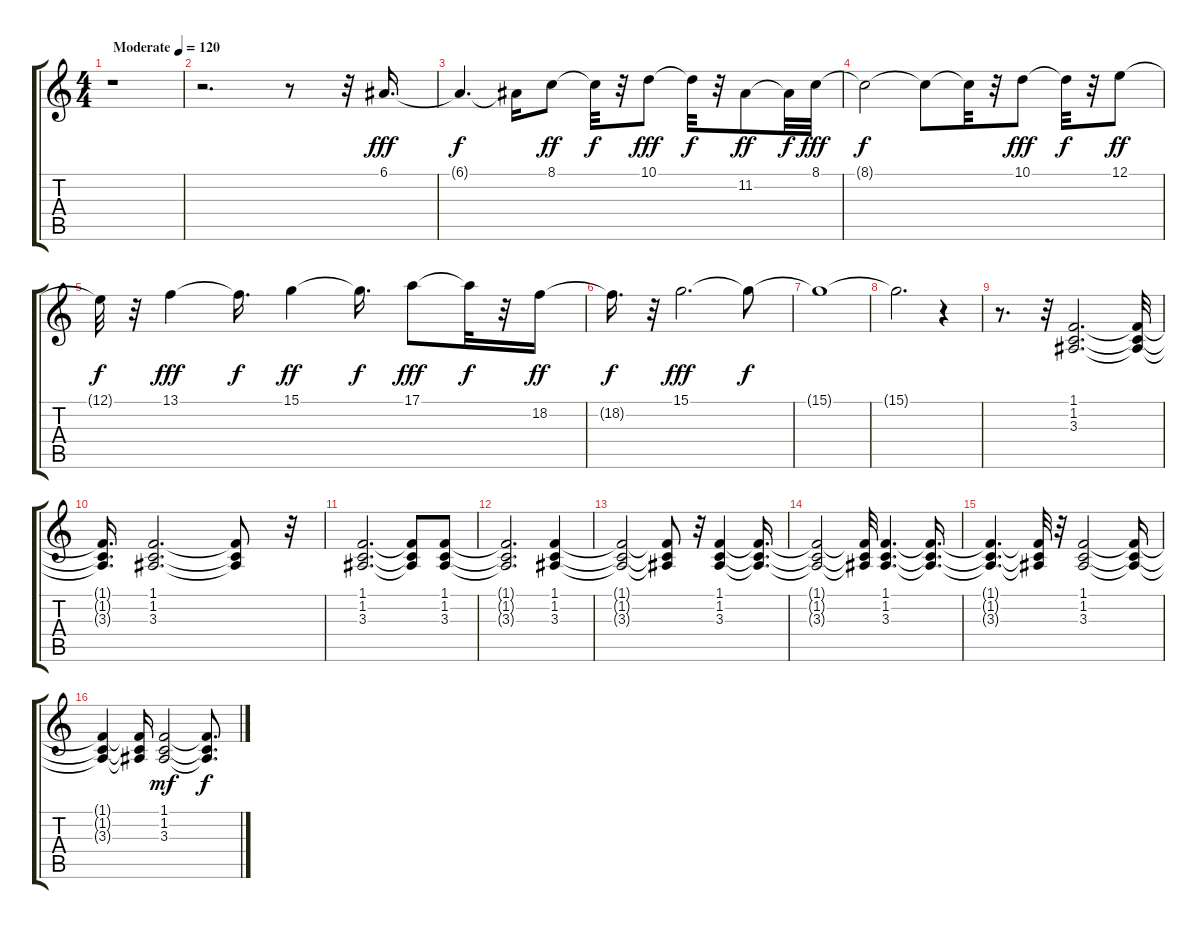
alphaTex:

\track "" {instrument synthstrings1}
\staff {score tabs}
\tuning (E4 B3 G3 D3 A2 E2) {hide}
\ts (4 4)
\tempo (120 "Moderate")
\clef g2
\ks c
r.1{dy fff instrument synthstrings1} |
r.2{d} r.8 r.32 6.1.16{d volume 11} |
6.1{t}.4{d dy f} 6.1{t}.16 8.1.8{dy ff} 8.1{t}.32{dy f} r.32 10.1.8{dy fff} 10.1{t}.32{dy f} r.32 11.2.8{dy ff} 11.2{t}.32{dy f} 8.1.32{dy fff} |
8.1{t}.2{dy f} 8.1{t}.8 8.1{t}.32 r.32 10.1.8{dy fff} 10.1{t}.32{dy f} r.32 12.1.8{dy ff} |
12.1{t}.32{dy f} r.32 13.1.4{dy fff} 13.1{t}.16{d dy f} 15.1.4{dy ff} 15.1{t}.16{d dy f} 17.1.8{dy fff} 17.1{t}.32{dy f} r.32 18.2.16{dy ff} |
18.2{t}.16{d dy f} r.32 15.1.2{d dy fff} 15.1{t}.8{dy f} |
15.1{t}.1 |
15.1{t}.2{d} r.4 |
r.8{d} r.32 (1.1 1.2 3.3).2{d} (1.1{t} 1.2{t} 3.3{t}).32 |
(1.1{t} 1.2{t} 3.3{t}).16{d} (1.1 1.2 3.3).2{d} (1.1{t} 1.2{t} 3.3{t}).8 r.32 |
(1.1 1.2 3.3).2{d} (1.1{t} 1.2{t} 3.3{t}).8 (1.1 1.2 3.3).8 |
(1.1{t} 1.2{t} 3.3{t}).2{d} (1.1 1.2 3.3).4 |
(1.1{t} 1.2{t} 3.3{t}).2 (1.1{t} 1.2{t} 3.3{t}).8 r.32 (1.1 1.2 3.3).4 (1.1{t} 1.2{t} 3.3{t}).16{d} |
(1.1{t} 1.2{t} 3.3{t}).2 (1.1{t} 1.2{t} 3.3{t}).32 (1.1 1.2 3.3).4{d} (1.1{t} 1.2{t} 3.3{t}).16{d} |
(1.1{t} 1.2{t} 3.3{t}).4{d} (1.1{t} 1.2{t} 3.3{t}).32 r.32 (1.1 1.2 3.3).2 (1.1{t} 1.2{t} 3.3{t}).16 |
(1.1{t} 1.2{t} 3.3{t}).4 (1.1{t} 1.2{t} 3.3{t}).16 (1.1 1.2 3.3).2{dy mf} (1.1{t} 1.2{t} 3.3{t}).8{d dy f}
